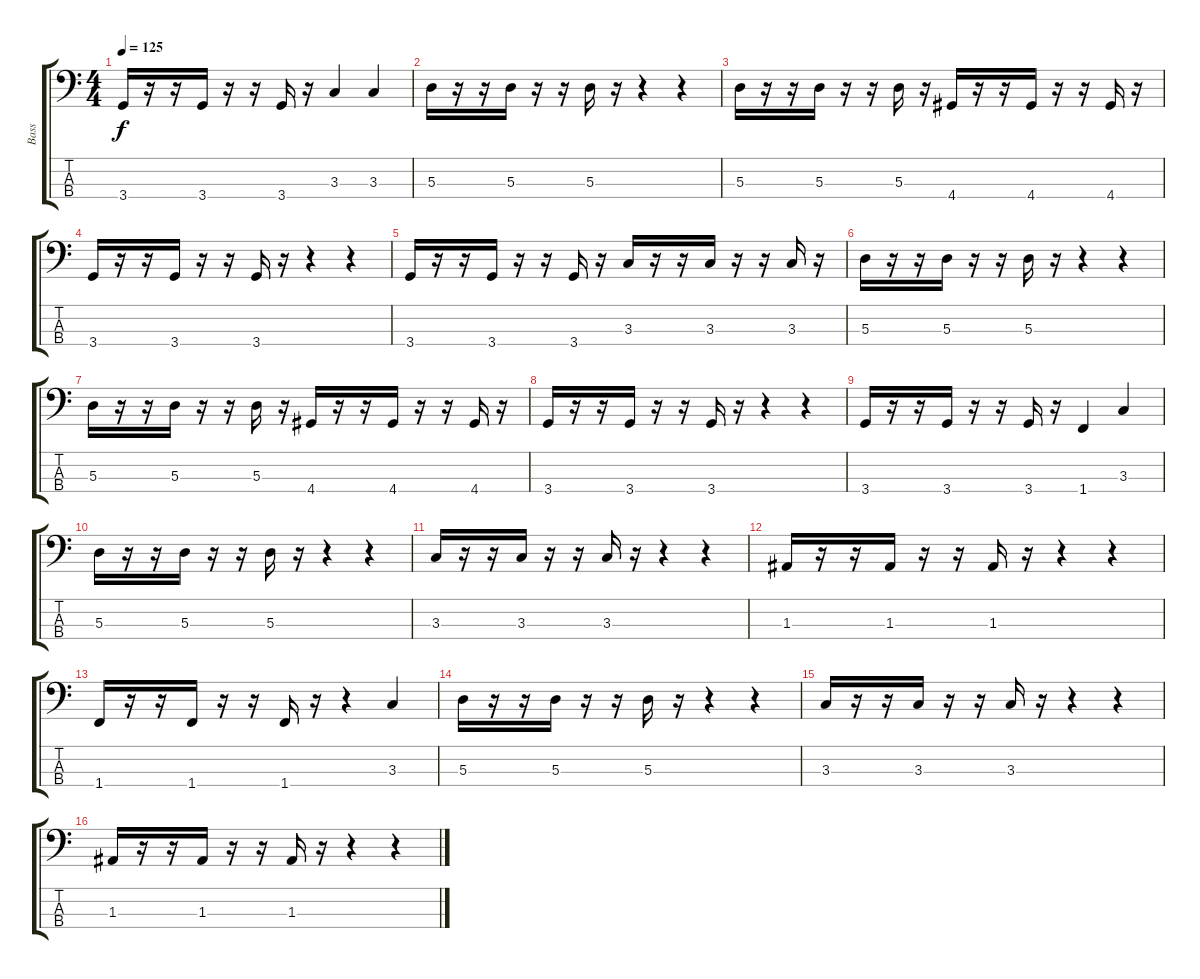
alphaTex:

\track ("Bass" "Bass") {instrument electricbasspick}
\staff {score tabs}
\tuning (G2 D2 A1 E1) {hide}
\ts (4 4)
\tempo 125
\clef f4
\ks c
3.4.16{dy f} r.16 r.16 3.4.16 r.16 r.16 3.4.16 r.16 3.3.4 3.3.4 |
5.3.16 r.16 r.16 5.3.16 r.16 r.16 5.3.16 r.16 r.4 r.4 |
5.3.16 r.16 r.16 5.3.16 r.16 r.16 5.3.16 r.16 4.4.16 r.16 r.16 4.4.16 r.16 r.16 4.4.16 r.16 |
3.4.16 r.16 r.16 3.4.16 r.16 r.16 3.4.16 r.16 r.4 r.4 |
3.4.16 r.16 r.16 3.4.16 r.16 r.16 3.4.16 r.16 3.3.16 r.16 r.16 3.3.16 r.16 r.16 3.3.16 r.16 |
5.3.16 r.16 r.16 5.3.16 r.16 r.16 5.3.16 r.16 r.4 r.4 |
5.3.16 r.16 r.16 5.3.16 r.16 r.16 5.3.16 r.16 4.4.16 r.16 r.16 4.4.16 r.16 r.16 4.4.16 r.16 |
3.4.16 r.16 r.16 3.4.16 r.16 r.16 3.4.16 r.16 r.4 r.4 |
3.4.16 r.16 r.16 3.4.16 r.16 r.16 3.4.16 r.16 1.4.4 3.3.4 |
5.3.16 r.16 r.16 5.3.16 r.16 r.16 5.3.16 r.16 r.4 r.4 |
3.3.16 r.16 r.16 3.3.16 r.16 r.16 3.3.16 r.16 r.4 r.4 |
1.3.16 r.16 r.16 1.3.16 r.16 r.16 1.3.16 r.16 r.4 r.4 |
1.4.16 r.16 r.16 1.4.16 r.16 r.16 1.4.16 r.16 r.4 3.3.4 |
5.3.16 r.16 r.16 5.3.16 r.16 r.16 5.3.16 r.16 r.4 r.4 |
3.3.16 r.16 r.16 3.3.16 r.16 r.16 3.3.16 r.16 r.4 r.4 |
1.3.16 r.16 r.16 1.3.16 r.16 r.16 1.3.16 r.16 r.4 r.4
